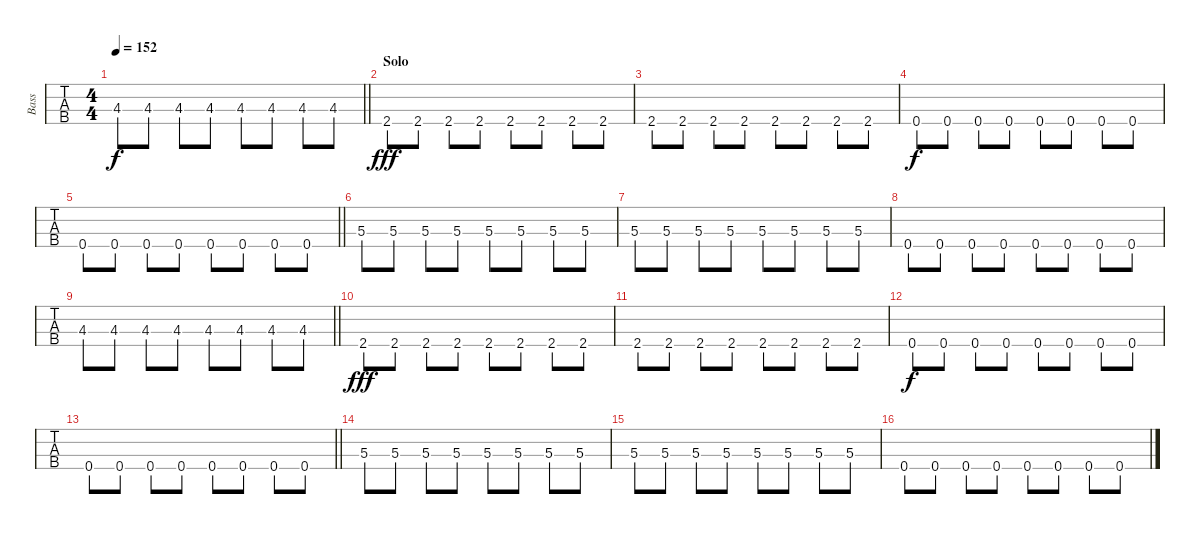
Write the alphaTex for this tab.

\track ("Bass" "Bass") {instrument electricbasspick}
\staff {tabs}
\tuning (G2 D2 A1 E1) {hide}
\ts (4 4)
\tempo 152
\clef f4
\barLineRight lightlight
\ks c
4.3.8{dy f} 4.3.8 4.3.8 4.3.8 4.3.8 4.3.8 4.3.8 4.3.8 |
\section ("" "Solo")
2.4.8{dy fff} 2.4.8 2.4.8 2.4.8 2.4.8 2.4.8 2.4.8 2.4.8 |
2.4.8 2.4.8 2.4.8 2.4.8 2.4.8 2.4.8 2.4.8 2.4.8 |
0.4.8{dy f} 0.4.8 0.4.8 0.4.8 0.4.8 0.4.8 0.4.8 0.4.8 |
\barLineRight lightlight
0.4.8 0.4.8 0.4.8 0.4.8 0.4.8 0.4.8 0.4.8 0.4.8 |
5.3.8 5.3.8 5.3.8 5.3.8 5.3.8 5.3.8 5.3.8 5.3.8 |
5.3.8 5.3.8 5.3.8 5.3.8 5.3.8 5.3.8 5.3.8 5.3.8 |
0.4.8 0.4.8 0.4.8 0.4.8 0.4.8 0.4.8 0.4.8 0.4.8 |
\barLineRight lightlight
4.3.8 4.3.8 4.3.8 4.3.8 4.3.8 4.3.8 4.3.8 4.3.8 |
2.4.8{dy fff} 2.4.8 2.4.8 2.4.8 2.4.8 2.4.8 2.4.8 2.4.8 |
2.4.8 2.4.8 2.4.8 2.4.8 2.4.8 2.4.8 2.4.8 2.4.8 |
0.4.8{dy f} 0.4.8 0.4.8 0.4.8 0.4.8 0.4.8 0.4.8 0.4.8 |
\barLineRight lightlight
0.4.8 0.4.8 0.4.8 0.4.8 0.4.8 0.4.8 0.4.8 0.4.8 |
5.3.8 5.3.8 5.3.8 5.3.8 5.3.8 5.3.8 5.3.8 5.3.8 |
5.3.8 5.3.8 5.3.8 5.3.8 5.3.8 5.3.8 5.3.8 5.3.8 |
0.4.8 0.4.8 0.4.8 0.4.8 0.4.8 0.4.8 0.4.8 0.4.8
